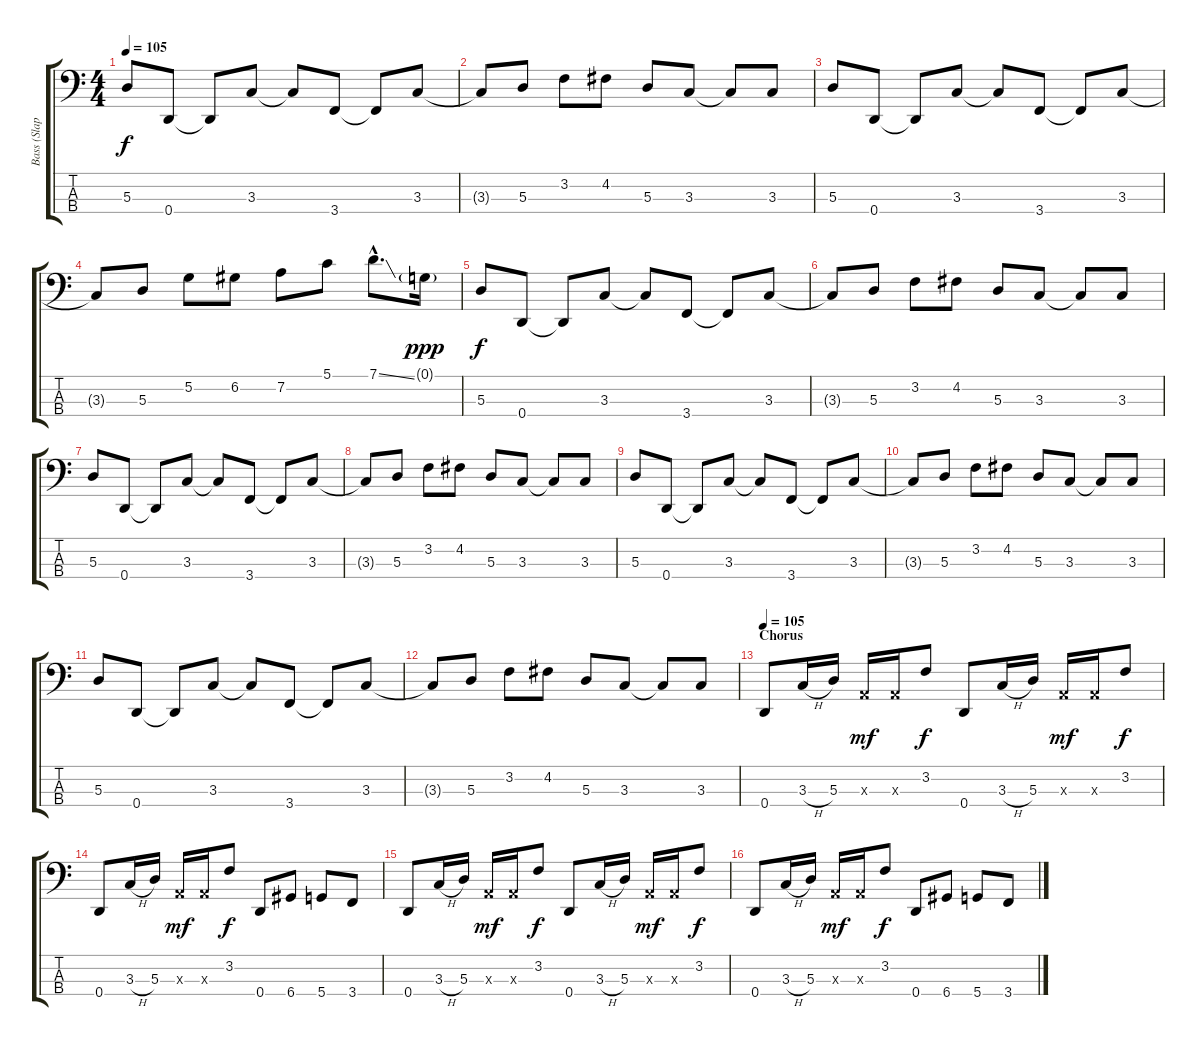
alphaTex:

\track ("Bass (Slap/Fingered)" "Bass (Slap") {instrument slapbass1}
\staff {score tabs}
\tuning (G2 D2 A1 D1) {hide}
\ts (4 4)
\tempo 105
\clef f4
\ks c
5.3.8{dy f instrument electricbassfinger} 0.4.8 0.4{t}.8 3.3.8 3.3{t}.8 3.4.8 3.4{t}.8 3.3.8 |
3.3{t}.8 5.3.8 3.2.8 4.2.8 5.3.8 3.3.8 3.3{t}.8 3.3.8 |
5.3.8{instrument electricbassfinger} 0.4.8 0.4{t}.8 3.3.8 3.3{t}.8 3.4.8 3.4{t}.8 3.3.8 |
3.3{t}.8 5.3.8 5.2.8 6.2.8 7.2.8 5.1.8 7.1{ss hac}.8{d} 0.1{g}.16{dy ppp} |
5.3.8{dy f instrument electricbassfinger} 0.4.8 0.4{t}.8 3.3.8 3.3{t}.8 3.4.8 3.4{t}.8 3.3.8 |
3.3{t}.8 5.3.8 3.2.8 4.2.8 5.3.8 3.3.8 3.3{t}.8 3.3.8 |
5.3.8{instrument electricbassfinger} 0.4.8 0.4{t}.8 3.3.8 3.3{t}.8 3.4.8 3.4{t}.8 3.3.8 |
3.3{t}.8 5.3.8 3.2.8 4.2.8 5.3.8 3.3.8 3.3{t}.8 3.3.8 |
5.3.8{instrument electricbassfinger} 0.4.8 0.4{t}.8 3.3.8 3.3{t}.8 3.4.8 3.4{t}.8 3.3.8 |
3.3{t}.8 5.3.8 3.2.8 4.2.8 5.3.8 3.3.8 3.3{t}.8 3.3.8 |
5.3.8{instrument electricbassfinger} 0.4.8 0.4{t}.8 3.3.8 3.3{t}.8 3.4.8 3.4{t}.8 3.3.8 |
3.3{t}.8 5.3.8 3.2.8 4.2.8 5.3.8 3.3.8 3.3{t}.8 3.3.8 |
\section ("" "Chorus")
\tempo 105
0.4.8{instrument slapbass1} 3.3{h}.16 5.3.16 0.3{x}.16{dy mf} 0.3{x}.16 3.2.8{dy f} 0.4.8 3.3{h}.16 5.3.16 0.3{x}.16{dy mf} 0.3{x}.16 3.2.8{dy f} |
0.4.8 3.3{h}.16 5.3.16 0.3{x}.16{dy mf} 0.3{x}.16 3.2.8{dy f} 0.4.8 6.4.8 5.4.8 3.4.8 |
0.4.8 3.3{h}.16 5.3.16 0.3{x}.16{dy mf} 0.3{x}.16 3.2.8{dy f} 0.4.8 3.3{h}.16 5.3.16 0.3{x}.16{dy mf} 0.3{x}.16 3.2.8{dy f} |
0.4.8 3.3{h}.16 5.3.16 0.3{x}.16{dy mf} 0.3{x}.16 3.2.8{dy f} 0.4.8 6.4.8 5.4.8 3.4.8
